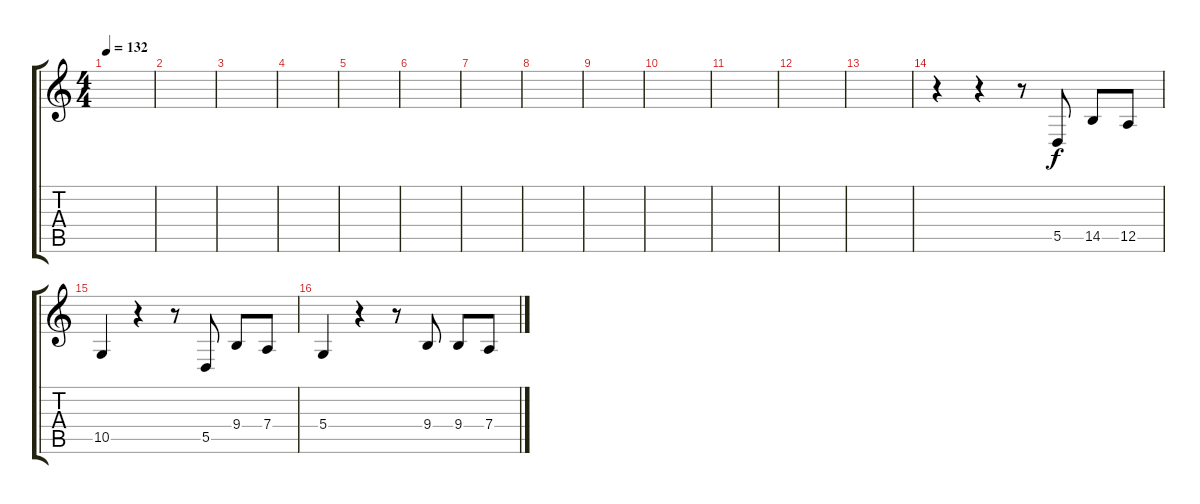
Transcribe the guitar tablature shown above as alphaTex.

\track "" {instrument englishhorn}
\staff {score tabs}
\tuning (E4 B3 G3 D3 A2 E2) {hide}
\ts (4 4)
\tempo 132
\clef g2
\ks c
|
|
|
|
|
|
|
|
|
|
|
|
|
r.4 r.4 r.8 5.5.8 14.5.8 12.5.8 |
10.5.4 r.4 r.8 5.5.8 9.4.8 7.4.8 |
5.4.4 r.4 r.8 9.4.8 9.4.8 7.4.8
